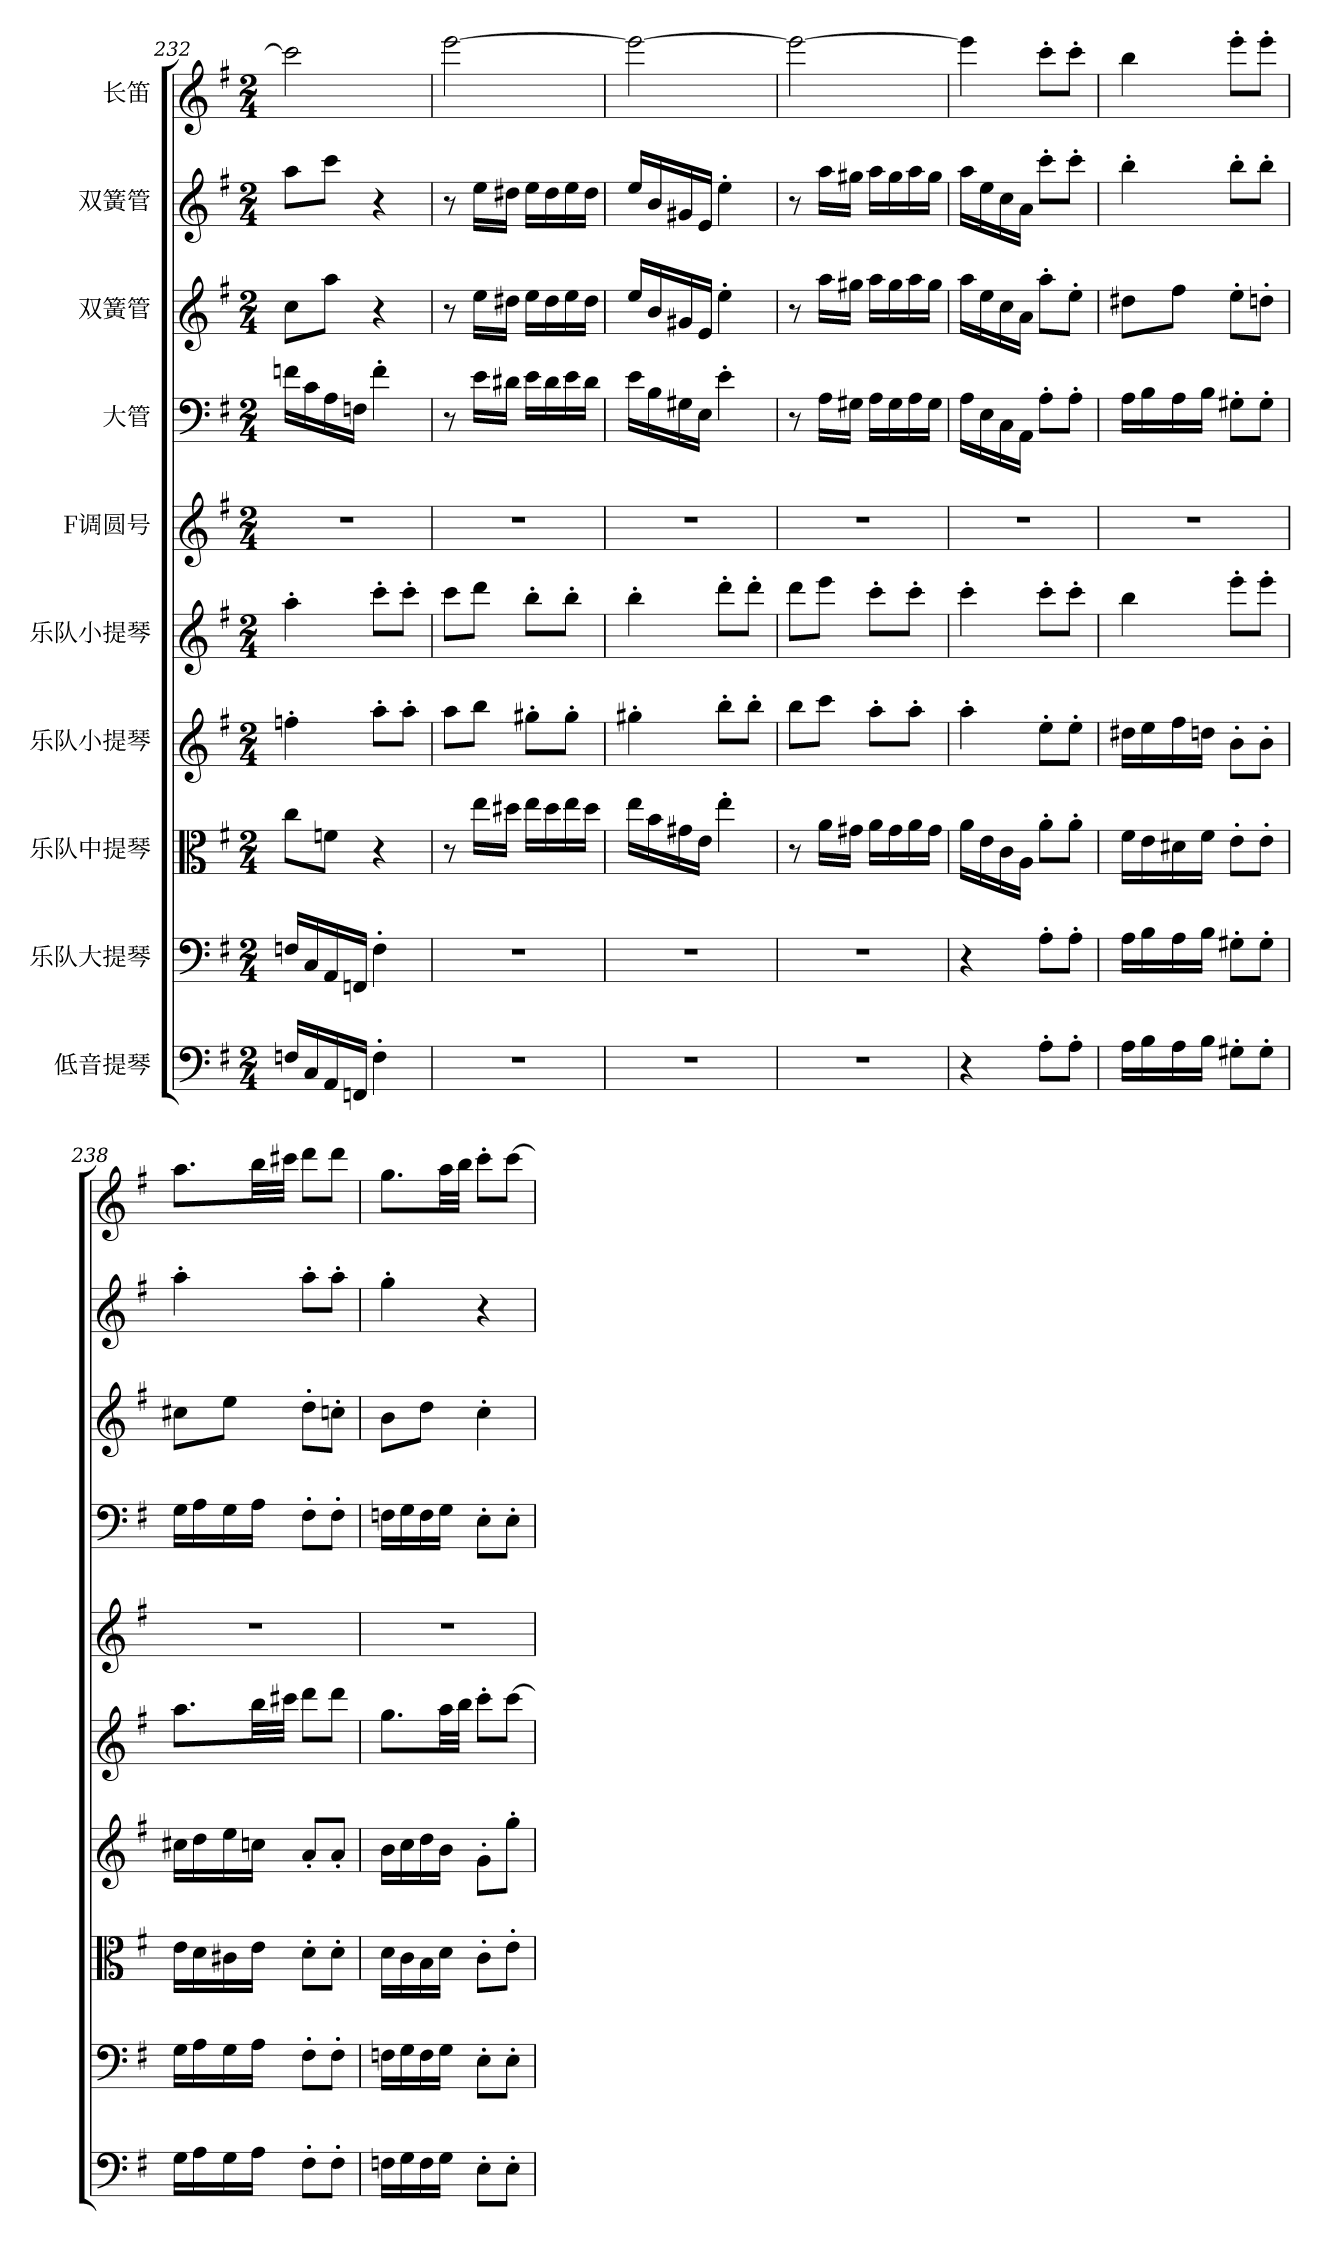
**kern	**kern	**kern	**kern	**kern	**kern	**kern	**kern	**kern	**kern
*part10	*part9	*part8	*part7	*part6	*part5	*part4	*part3	*part2	*part1
*staff10	*staff9	*staff8	*staff7	*staff6	*staff5	*staff4	*staff3	*staff2	*staff1
*I"低音提琴	*I"乐队大提琴	*I"乐队中提琴	*I"乐队小提琴	*I"乐队小提琴	*I"F调圆号	*I"大管	*I"双簧管	*I"双簧管	*I"长笛
*clefF4	*clefF4	*clefC3	*clefG2	*clefG2	*clefG2	*clefF4	*clefG2	*clefG2	*clefG2
*ITrd7c12	*	*	*	*	*ITrd4c7	*	*	*	*
*k[f#]	*k[f#]	*k[f#]	*k[f#]	*k[f#]	*k[]	*k[f#]	*k[f#]	*k[f#]	*k[f#]
*M2/4	*M2/4	*M2/4	*M2/4	*M2/4	*M2/4	*M2/4	*M2/4	*M2/4	*M2/4
=232	=232	=232	=232	=232	=232	=232	=232	=232	=232
16FFn/LL	16Fn/LL	8cc\L	4ffn'\	4aa'\	2r	16fn\LL	8cc\L	8aa\L	2ccc\]
16CC/	16C/	.	.	.	.	16c\	.	.	.
16AAA/	16AA/	8fn\J	.	.	.	16A\	8aa\J	8ccc\J	.
16FFFn/JJ	16FFn/JJ	.	.	.	.	16Fn\JJ	.	.	.
4FF'\	4F'\	4r	8aa'\L	8ccc'\L	.	4f'\	4r	4r	.
.	.	.	8aa'\J	8ccc'\J	.	.	.	.	.
=233	=233	=233	=233	=233	=233	=233	=233	=233	=233
2r	2r	8r	8aa\L	8ccc\L	2r	8r	8r	8r	[2eee\
.	.	16ee\LL	8bb\J	8ddd\J	.	16e\LL	16ee\LL	16ee\LL	.
.	.	16dd#X\JJ	.	.	.	16d#X\JJ	16dd#X\JJ	16dd#X\JJ	.
.	.	16ee\LL	8gg#X'\L	8bb'\L	.	16e\LL	16ee\LL	16ee\LL	.
.	.	16dd#\	.	.	.	16d#\	16dd#\	16dd#\	.
.	.	16ee\	8gg#'\J	8bb'\J	.	16e\	16ee\	16ee\	.
.	.	16dd#\JJ	.	.	.	16d#\JJ	16dd#\JJ	16dd#\JJ	.
=234	=234	=234	=234	=234	=234	=234	=234	=234	=234
2r	2r	16ee\LL	4gg#X'\	4bb'\	2r	16e\LL	16ee/LL	16ee/LL	2eee\_
.	.	16b\	.	.	.	16B\	16b/	16b/	.
.	.	16g#X\	.	.	.	16G#X\	16g#X/	16g#X/	.
.	.	16e\JJ	.	.	.	16E\JJ	16e/JJ	16e/JJ	.
.	.	4ee'\	8bb'\L	8ddd'\L	.	4e'\	4ee'\	4ee'\	.
.	.	.	8bb'\J	8ddd'\J	.	.	.	.	.
!!LO:PB:g=z
=235	=235	=235	=235	=235	=235	=235	=235	=235	=235
2r	2r	8r	8bb\L	8ddd\L	2r	8r	8r	8r	2eee\_
.	.	16a\LL	8ccc\J	8eee\J	.	16A\LL	16aa\LL	16aa\LL	.
.	.	16g#X\JJ	.	.	.	16G#X\JJ	16gg#X\JJ	16gg#X\JJ	.
.	.	16a\LL	8aa'\L	8ccc'\L	.	16A\LL	16aa\LL	16aa\LL	.
.	.	16g#\	.	.	.	16G#\	16gg#\	16gg#\	.
.	.	16a\	8aa'\J	8ccc'\J	.	16A\	16aa\	16aa\	.
.	.	16g#\JJ	.	.	.	16G#\JJ	16gg#\JJ	16gg#\JJ	.
=236	=236	=236	=236	=236	=236	=236	=236	=236	=236
4r	4r	16a\LL	4aa'\	4ccc'\	2r	16A\LL	16aa\LL	16aa\LL	4eee\]
.	.	16e\	.	.	.	16E\	16ee\	16ee\	.
.	.	16c\	.	.	.	16C\	16cc\	16cc\	.
.	.	16A\JJ	.	.	.	16AA\JJ	16a\JJ	16a\JJ	.
8AA'\L	8A'\L	8a'\L	8ee'\L	8ccc'\L	.	8A'\L	8aa'\L	8ccc'\L	8ccc'\L
8AA'\J	8A'\J	8a'\J	8ee'\J	8ccc'\J	.	8A'\J	8ee'\J	8ccc'\J	8ccc'\J
=237	=237	=237	=237	=237	=237	=237	=237	=237	=237
16AA\LL	16A\LL	16f#\LL	16dd#X\LL	4bb\	2r	16A\LL	8dd#X\L	4bb'\	4bb\
16BB\	16B\	16e\	16ee\	.	.	16B\	.	.	.
16AA\	16A\	16d#X\	16ff#\	.	.	16A\	8ff#\J	.	.
16BB\JJ	16B\JJ	16f#\JJ	16ddn\JJ	.	.	16B\JJ	.	.	.
8GG#X'\L	8G#X'\L	8e'\L	8b'\L	8eee'\L	.	8G#X'\L	8ee'\L	8bb'\L	8eee'\L
8GG#'\J	8G#'\J	8e'\J	8b'\J	8eee'\J	.	8G#'\J	8ddn'\J	8bb'\J	8eee'\J
=238	=238	=238	=238	=238	=238	=238	=238	=238	=238
16GG\LL	16G\LL	16e\LL	16cc#X\LL	8.aa\L	2r	16G\LL	8cc#X\L	4aa'\	8.aa\L
16AA\	16A\	16d\	16dd\	.	.	16A\	.	.	.
16GG\	16G\	16c#X\	16ee\	.	.	16G\	8ee\J	.	.
16AA\JJ	16A\JJ	16e\JJ	16ccn\JJ	32bb\LL	.	16A\JJ	.	.	32bb\LL
.	.	.	.	32ccc#X\JJJ	.	.	.	.	32ccc#X\JJJ
8FF#'\L	8F#'\L	8d'\L	8a'/L	8ddd\L	.	8F#'\L	8dd'\L	8aa'\L	8ddd\L
8FF#'\J	8F#'\J	8d'\J	8a'/J	8ddd\J	.	8F#'\J	8ccn'\J	8aa'\J	8ddd\J
!!LO:PB:g=z
=239	=239	=239	=239	=239	=239	=239	=239	=239	=239
16FFn\LL	16Fn\LL	16d\LL	16b\LL	8.gg\L	2r	16Fn\LL	8b\L	4gg'\	8.gg\L
16GG\	16G\	16c\	16cc\	.	.	16G\	.	.	.
16FF\	16F\	16B\	16dd\	.	.	16F\	8dd\J	.	.
16GG\JJ	16G\JJ	16d\JJ	16b\JJ	32aa\LL	.	16G\JJ	.	.	32aa\LL
.	.	.	.	32bb\JJJ	.	.	.	.	32bb\JJJ
8EE'\L	8E'\L	8c'\L	8g'\L	8ccc'\L	.	8E'\L	4cc'\	4r	8ccc'\L
8EE'\J	8E'\J	8e'\J	8gg'\J	[8ccc\J	.	8E'\J	.	.	[8ccc\J
=	=	=	=	=	=	=	=	=	=
*-	*-	*-	*-	*-	*-	*-	*-	*-	*-
